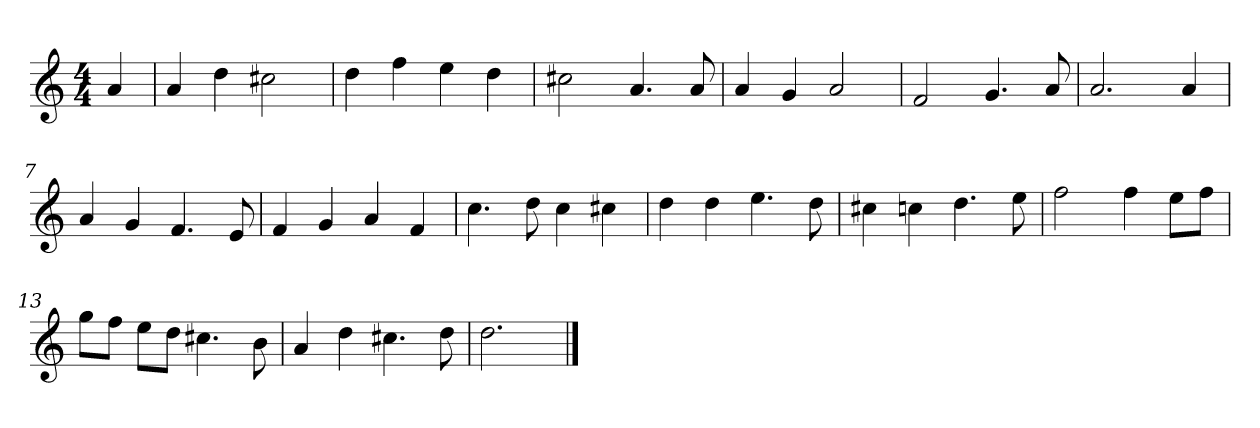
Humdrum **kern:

**kern
*part1
*staff1
*k[]
*M4/4
*MM120
=
4a
=1
4a
4dd
2cc#X
=2
4dd
4ff
4ee
4dd
=3
2cc#X
4.a
8a
=4
4a
4g
2a
=5
2f
4.g
8a
=6
2.a
4a
=7
4a
4g
4.f
8e
=8
4f
4g
4a
4f
=9
4.cc
8dd
4cc
4cc#X
=10
4dd
4dd
4.ee
8dd
=11
4cc#X
4ccn
4.dd
8ee
=12
2ff
4ff
8eeL
8ffJ
=13
8ggL
8ffJ
8eeL
8ddJ
4.cc#X
8b
=14
4a
4dd
4.cc#X
8dd
=15
2.dd
==
*-
